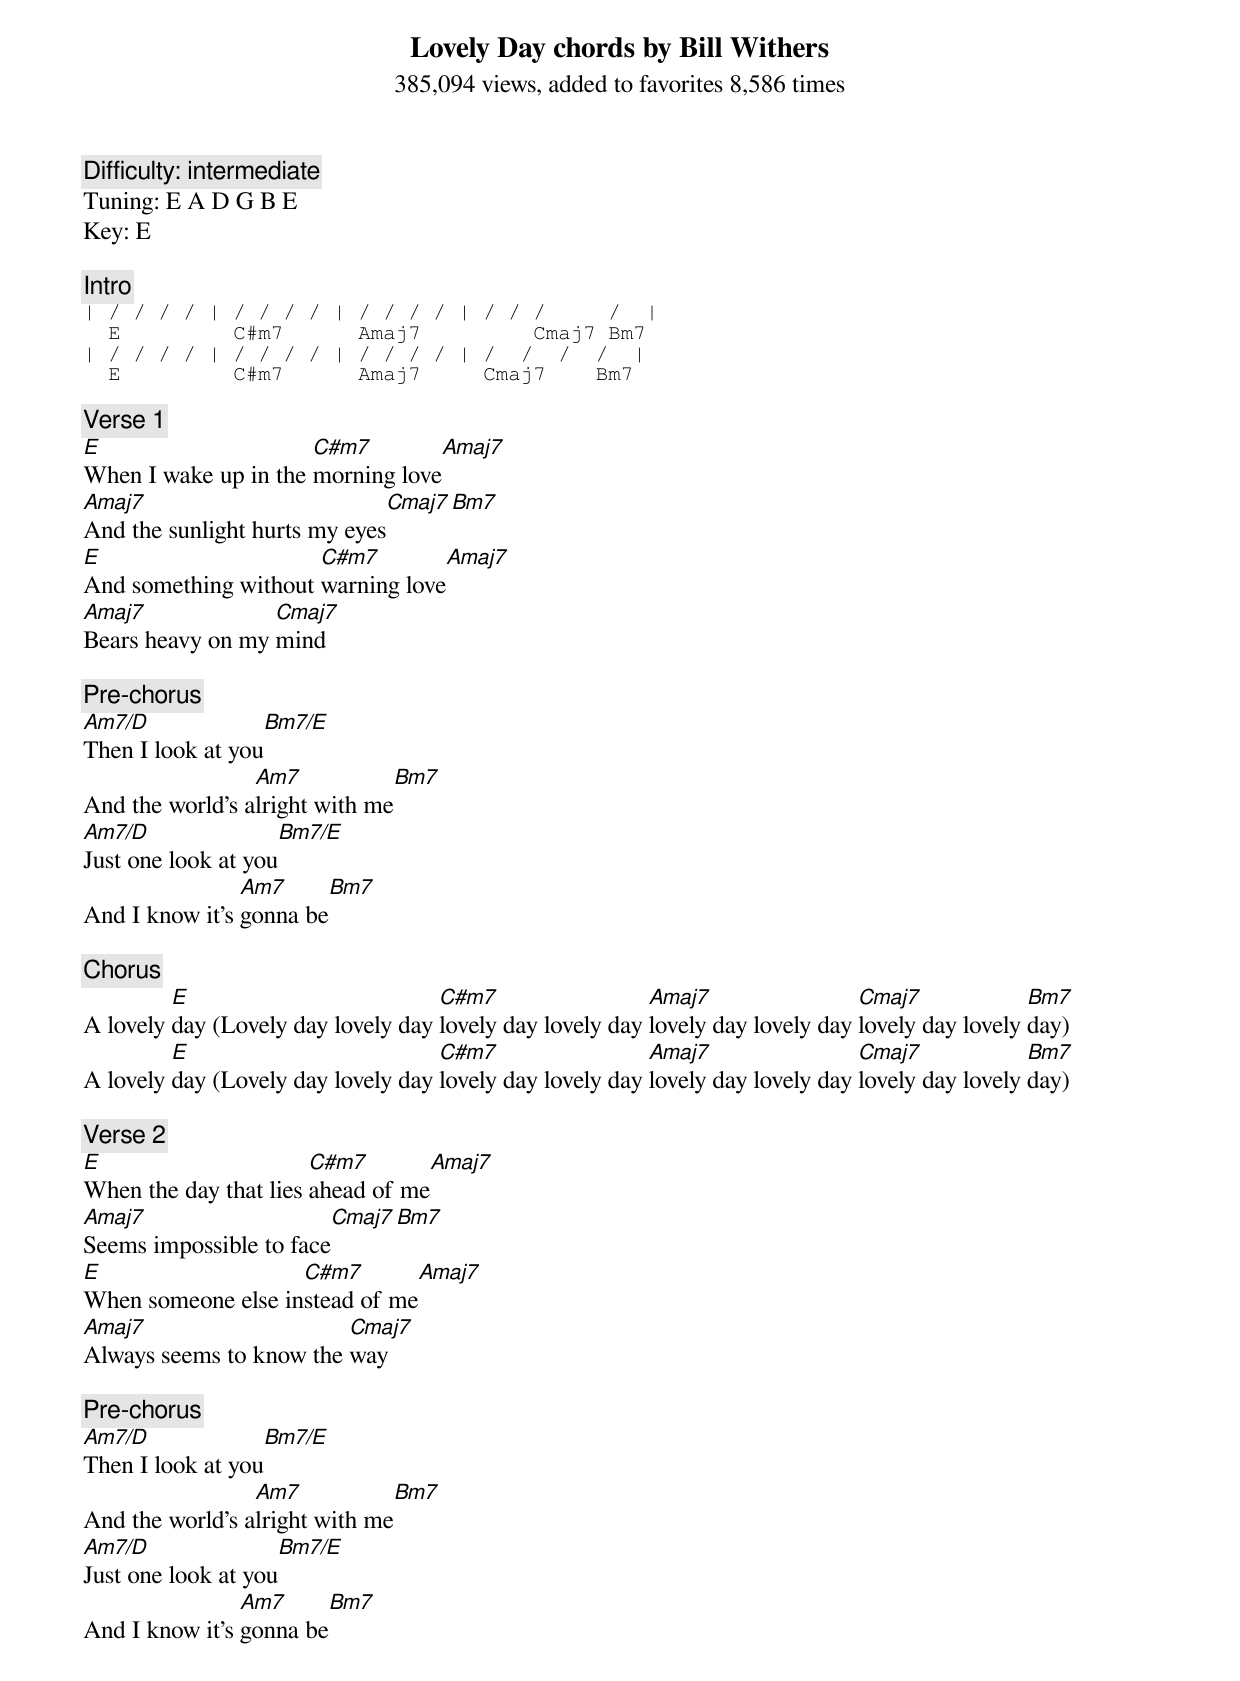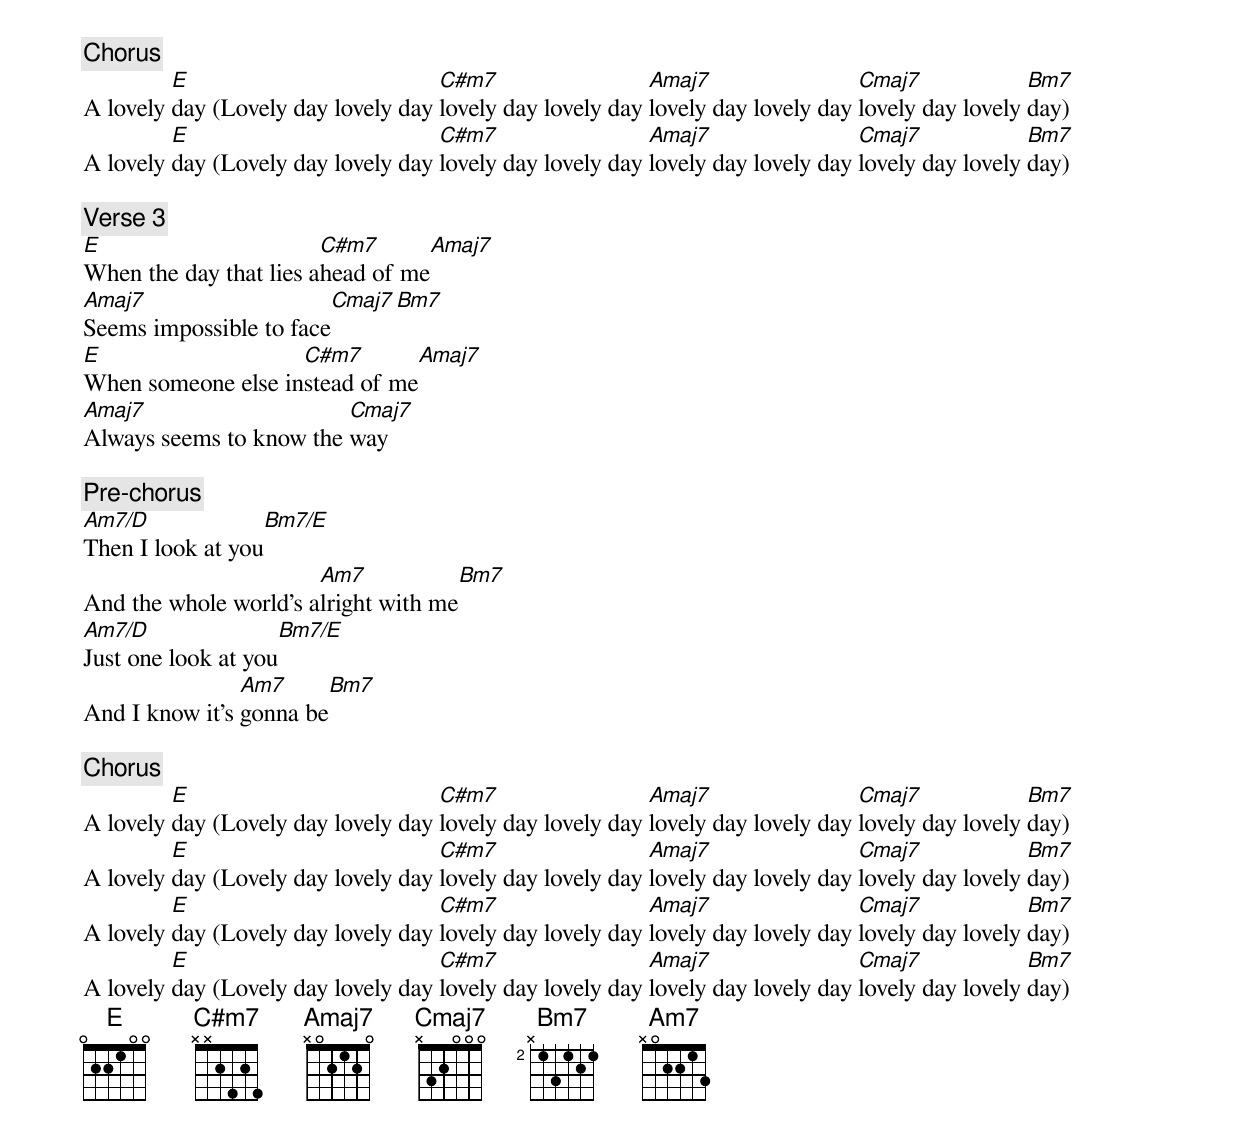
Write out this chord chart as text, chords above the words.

Lovely Day chords by Bill Withers
385,094 views, added to favorites 8,586 times
Difficulty: intermediate
Tuning: E A D G B E
Key: E

[Intro]
| / / / / | / / / / | / / / / | / / /     /  |
  E         C#m7      Amaj7         Cmaj7 Bm7
| / / / / | / / / / | / / / / | /  /  /  /  |
  E         C#m7      Amaj7     Cmaj7    Bm7

[Verse 1]
E                     C#m7               Amaj7
When I wake up in the morning love
Amaj7                         Cmaj7 Bm7
And the sunlight hurts my eyes
E                     C#m7             Amaj7
And something without warning love
Amaj7             Cmaj7
Bears heavy on my mind

[Pre-chorus]
Am7/D                Bm7/E
Then I look at you
                 Am7               Bm7
And the world's alright with me
Am7/D                  Bm7/E
Just one look at you
                Am7       Bm7
And I know it's gonna be

[Chorus]
         E                          C#m7                  Amaj7                 Cmaj7             Bm7
A lovely day (Lovely day lovely day lovely day lovely day lovely day lovely day lovely day lovely day)
         E                          C#m7                  Amaj7                 Cmaj7             Bm7
A lovely day (Lovely day lovely day lovely day lovely day lovely day lovely day lovely day lovely day)

[Verse 2]
E                      C#m7               Amaj7
When the day that lies ahead of me
Amaj7                     Cmaj7  Bm7
Seems impossible to face
E                   C#m7              Amaj7
When someone else instead of me
Amaj7                    Cmaj7
Always seems to know the way

[Pre-chorus]
Am7/D                Bm7/E
Then I look at you
                 Am7              Bm7
And the world's alright with me
Am7/D                  Bm7/E
Just one look at you
                Am7       Bm7
And I know it's gonna be

[Chorus]
         E                          C#m7                  Amaj7                 Cmaj7             Bm7
A lovely day (Lovely day lovely day lovely day lovely day lovely day lovely day lovely day lovely day)
         E                          C#m7                  Amaj7                 Cmaj7             Bm7
A lovely day (Lovely day lovely day lovely day lovely day lovely day lovely day lovely day lovely day)

[Verse 3]
E                       C#m7               Amaj7
When the day that lies ahead of me
Amaj7                    Cmaj7   Bm7
Seems impossible to face
E                   C#m7              Amaj7
When someone else instead of me
Amaj7                    Cmaj7
Always seems to know the way

[Pre-chorus]
Am7/D                Bm7/E
Then I look at you
                       Am7               Bm7
And the whole world's alright with me
Am7/D                  Bm7/E
Just one look at you
                Am7       Bm7
And I know it's gonna be

[Chorus]
         E                          C#m7                  Amaj7                 Cmaj7             Bm7
A lovely day (Lovely day lovely day lovely day lovely day lovely day lovely day lovely day lovely day)
         E                          C#m7                  Amaj7                 Cmaj7             Bm7
A lovely day (Lovely day lovely day lovely day lovely day lovely day lovely day lovely day lovely day)
         E                          C#m7                  Amaj7                 Cmaj7             Bm7
A lovely day (Lovely day lovely day lovely day lovely day lovely day lovely day lovely day lovely day)
         E                          C#m7                  Amaj7                 Cmaj7             Bm7
A lovely day (Lovely day lovely day lovely day lovely day lovely day lovely day lovely day lovely day)
